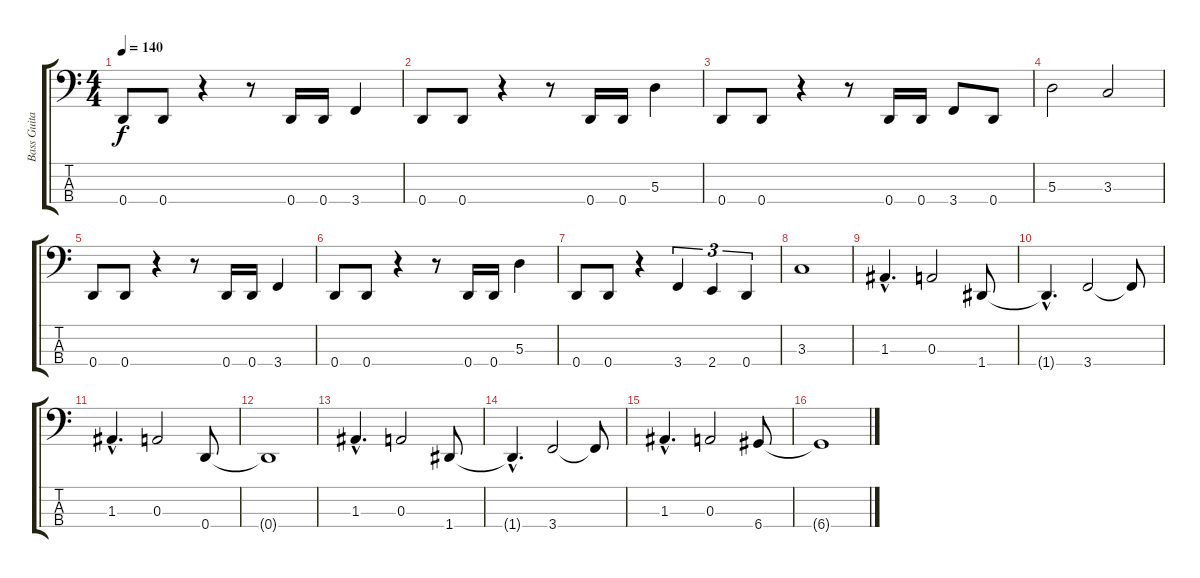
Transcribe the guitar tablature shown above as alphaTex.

\track ("Bass Guitar" "Bass Guita") {instrument electricbasspick}
\staff {score tabs}
\tuning (G2 D2 A1 D1) {hide}
\ts (4 4)
\tempo 140
\clef f4
\ks c
0.4.8{dy f} 0.4.8 r.4 r.8 0.4.16 0.4.16 3.4.4 |
0.4.8 0.4.8 r.4 r.8 0.4.16 0.4.16 5.3.4 |
0.4.8 0.4.8 r.4 r.8 0.4.16 0.4.16 3.4.8 0.4.8 |
5.3.2 3.3.2 |
0.4.8 0.4.8 r.4 r.8 0.4.16 0.4.16 3.4.4 |
0.4.8 0.4.8 r.4 r.8 0.4.16 0.4.16 5.3.4 |
0.4.8 0.4.8 r.4 3.4.4{tu (3 2)} 2.4.4{tu (3 2)} 0.4.4{tu (3 2)} |
3.3.1 |
1.3{hac}.4{d} 0.3.2 1.4.8 |
1.4{hac t}.4{d} 3.4.2 3.4{t}.8 |
1.3{hac}.4{d} 0.3.2 0.4.8 |
0.4{t}.1 |
1.3{hac}.4{d} 0.3.2 1.4.8 |
1.4{hac t}.4{d} 3.4.2 3.4{t}.8 |
1.3{hac}.4{d} 0.3.2 6.4.8 |
6.4{t}.1
